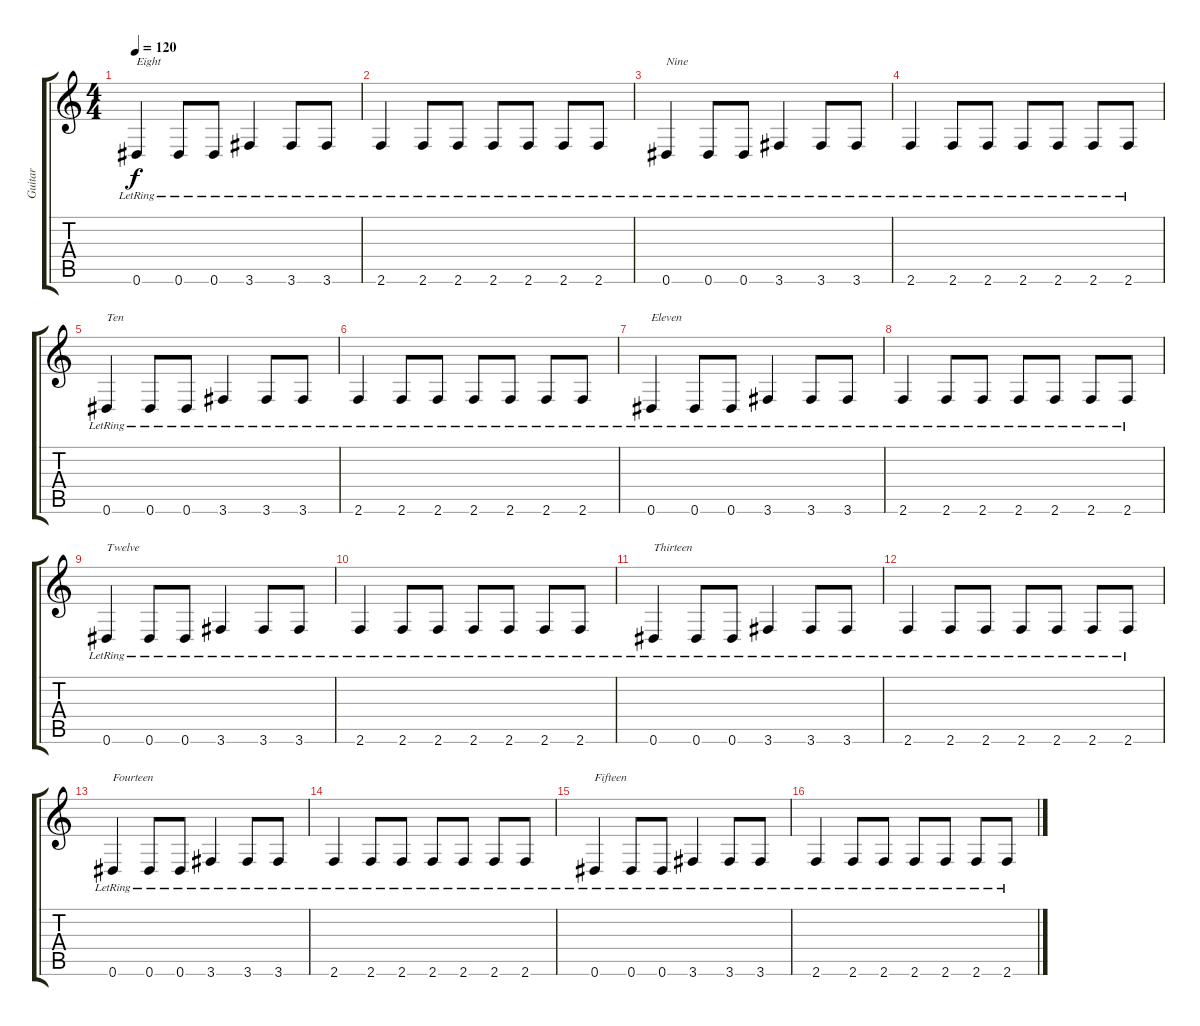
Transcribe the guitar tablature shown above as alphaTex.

\track ("Guitar" "Guitar") {instrument distortionguitar}
\staff {score tabs}
\tuning (Eb4 Bb3 Gb3 Db3 Ab2 Eb2) {hide}
\ts (4 4)
\tempo 120
\clef g2
\ks c
0.6{lr}.4{txt "Eight" dy f} 0.6{lr}.8 0.6{lr}.8 3.6{lr}.4 3.6{lr}.8 3.6{lr}.8 |
2.6{lr}.4 2.6{lr}.8 2.6{lr}.8 2.6{lr}.8 2.6{lr}.8 2.6{lr}.8 2.6{lr}.8 |
0.6{lr}.4{txt "Nine"} 0.6{lr}.8 0.6{lr}.8 3.6{lr}.4 3.6{lr}.8 3.6{lr}.8 |
2.6{lr}.4 2.6{lr}.8 2.6{lr}.8 2.6{lr}.8 2.6{lr}.8 2.6{lr}.8 2.6{lr}.8 |
0.6{lr}.4{txt "Ten"} 0.6{lr}.8 0.6{lr}.8 3.6{lr}.4 3.6{lr}.8 3.6{lr}.8 |
2.6{lr}.4 2.6{lr}.8 2.6{lr}.8 2.6{lr}.8 2.6{lr}.8 2.6{lr}.8 2.6{lr}.8 |
0.6{lr}.4{txt "Eleven"} 0.6{lr}.8 0.6{lr}.8 3.6{lr}.4 3.6{lr}.8 3.6{lr}.8 |
2.6{lr}.4 2.6{lr}.8 2.6{lr}.8 2.6{lr}.8 2.6{lr}.8 2.6{lr}.8 2.6{lr}.8 |
0.6{lr}.4{txt "Twelve"} 0.6{lr}.8 0.6{lr}.8 3.6{lr}.4 3.6{lr}.8 3.6{lr}.8 |
2.6{lr}.4 2.6{lr}.8 2.6{lr}.8 2.6{lr}.8 2.6{lr}.8 2.6{lr}.8 2.6{lr}.8 |
0.6{lr}.4{txt "Thirteen"} 0.6{lr}.8 0.6{lr}.8 3.6{lr}.4 3.6{lr}.8 3.6{lr}.8 |
2.6{lr}.4 2.6{lr}.8 2.6{lr}.8 2.6{lr}.8 2.6{lr}.8 2.6{lr}.8 2.6{lr}.8 |
0.6{lr}.4{txt "Fourteen"} 0.6{lr}.8 0.6{lr}.8 3.6{lr}.4 3.6{lr}.8 3.6{lr}.8 |
2.6{lr}.4 2.6{lr}.8 2.6{lr}.8 2.6{lr}.8 2.6{lr}.8 2.6{lr}.8 2.6{lr}.8 |
0.6{lr}.4{txt "Fifteen"} 0.6{lr}.8 0.6{lr}.8 3.6{lr}.4 3.6{lr}.8 3.6{lr}.8 |
2.6{lr}.4 2.6{lr}.8 2.6{lr}.8 2.6{lr}.8 2.6{lr}.8 2.6{lr}.8 2.6{lr}.8
